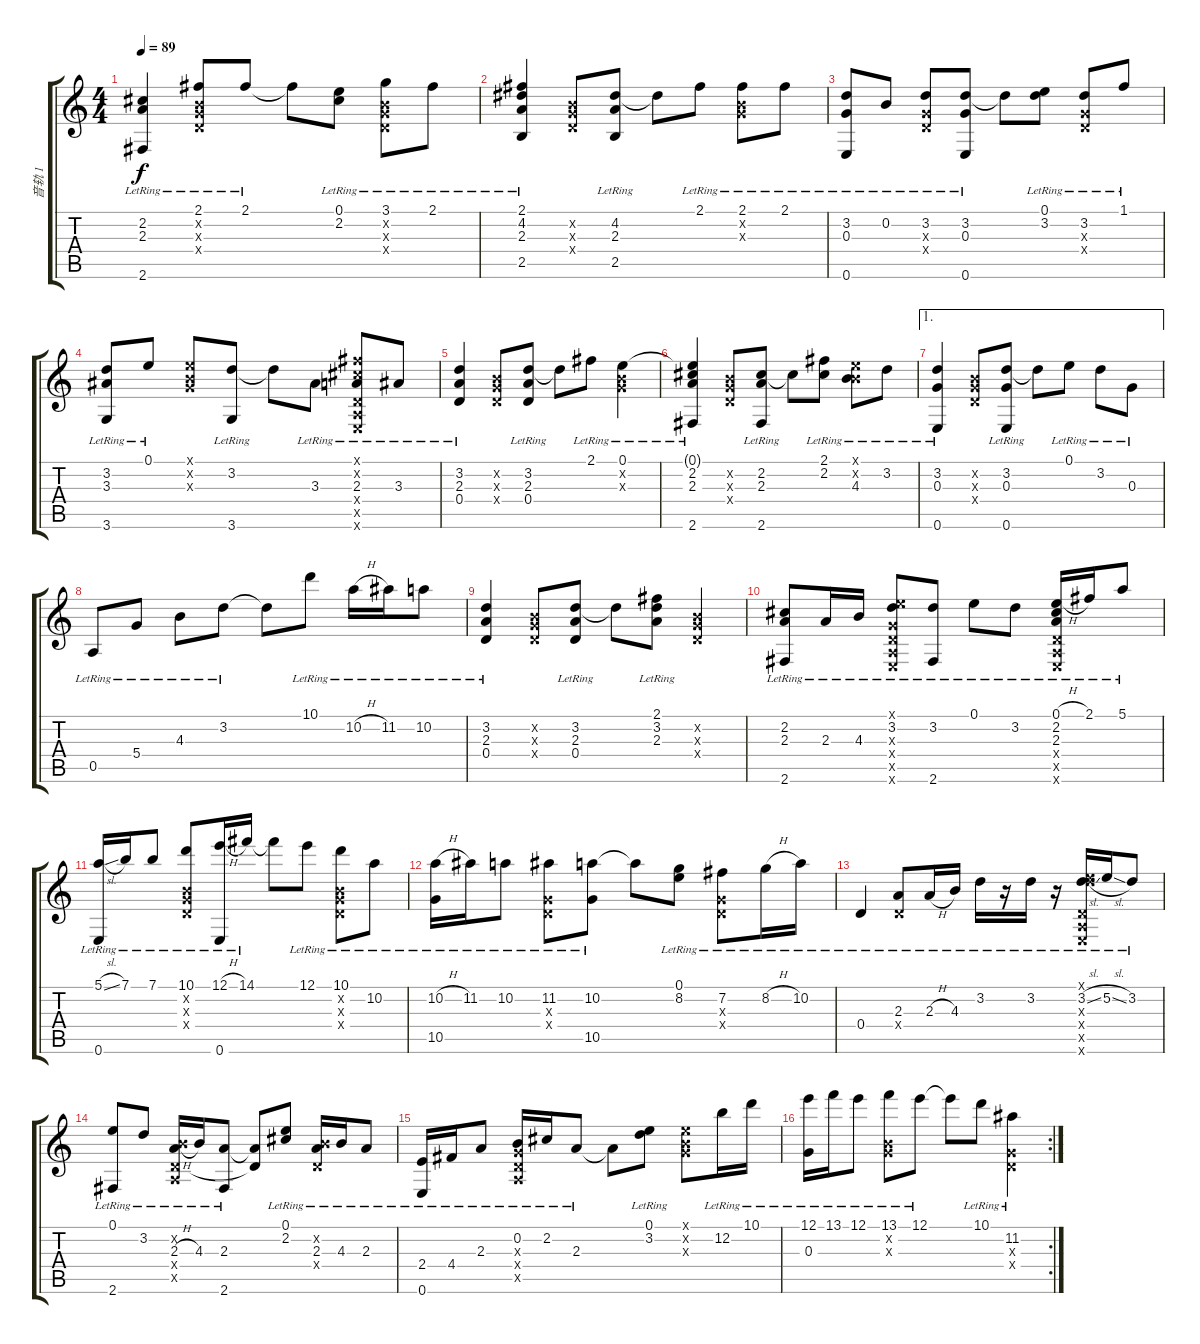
\track ("音轨 1" "音轨 1") {instrument acousticguitarnylon}
\staff {score tabs}
\tuning (E4 B3 G3 D3 A2 E2) {hide}
\ts (4 4)
\tempo 89
\clef g2
\ks c
(2.2{lr} 2.3{lr} 2.6{lr}).4{dy f} (2.1{lr} 0.2{x} 0.3{x} 0.4{x}).8 2.1{lr}.8 2.1{t}.8 (0.1{lr} 2.2{lr}).8 (3.1{lr} 0.2{x} 0.3{x} 0.4{x}).8 2.1{lr}.8 |
(2.1{lr} 4.2{lr} 2.3{lr} 2.5{lr}).4 (0.2{x} 0.3{x} 0.4{x}).8 (4.2{lr} 2.3{lr} 2.5{lr}).8 4.2{t}.8 2.1{lr}.8 (2.1{lr} 0.2{x} 0.3{x}).8 2.1{lr}.8 |
(3.2{lr} 0.3{lr} 0.6{lr}).8 0.2{lr}.8 (3.2{lr} 0.3{x} 0.4{x}).8 (3.2{lr} 0.3{lr} 0.6{lr}).8 3.2{t}.8 (0.1{lr} 3.2{lr}).8 (3.2{lr} 0.3{x} 0.4{x}).8 1.1{lr}.8 |
(3.2{lr} 3.3{lr} 3.6{lr}).8 0.1{lr}.8 (0.1{x} 0.2{x} 0.3{x}).8 (3.2{lr} 3.6{lr}).8 3.2{t}.8 3.3{lr}.8 (2.1{x} 2.2{x} 2.3{lr} 0.4{x} 0.5{x} 0.6{x}).8 3.3{lr}.8 |
(3.2{lr} 2.3{lr} 0.4{lr}).4 (0.2{x} 0.3{x} 0.4{x}).8 (3.2{lr} 2.3{lr} 0.4{lr}).8 3.2{t}.8 2.1{lr}.8 (0.1{lr} 0.2{x} 0.3{x}).4 |
(0.1{t} 2.2{lr} 2.3{lr} 2.6{lr}).4 (0.2{x} 0.3{x} 0.4{x}).8 (2.2{lr} 2.3{lr} 2.6{lr}).8 2.2{t}.8 (2.1{lr} 2.2{lr}).8 (0.1{x} 0.2{x} 4.3{lr}).8 3.2{lr}.8 |
\ae 1
(3.2{lr} 0.3{lr} 0.6{lr}).4 (0.2{x} 0.3{x} 0.4{x}).8 (3.2{lr} 0.3{lr} 0.6{lr}).8 3.2{t}.8 0.1{lr}.8 3.2{lr}.8 0.3{lr}.8 |
0.5{lr}.8 5.4{lr}.8 4.3{lr}.8 3.2{lr}.8 3.2{t}.8 10.1{lr}.8 10.2{h lr}.16 11.2{lr}.16 10.2{lr}.8 |
(3.2{lr} 2.3{lr} 0.4{lr}).4 (0.2{x} 0.3{x} 0.4{x}).8 (3.2{lr} 2.3{lr} 0.4{lr}).8 3.2{t}.8 (2.1{lr} 3.2{lr} 2.3{lr}).8 (0.2{x} 0.3{x} 0.4{x}).4 |
(2.2{lr} 2.3{lr} 2.6{lr}).8 2.3{lr}.16 4.3{lr}.16 (0.1{x} 3.2{lr} 0.3{x} 0.4{x} 0.5{x} 0.6{x}).8 (3.2{lr} 2.6{lr}).8 0.1{lr}.8 3.2{lr}.8 (0.1{h lr} 2.2{lr} 2.3{lr} 0.4{x} 0.5{x} 0.6{x}).16 2.1{lr}.16 5.1{lr}.8 |
(5.1{sl lr} 0.6{lr}).16 7.1{lr}.16 7.1{lr}.8 (10.1{lr} 0.2{x} 0.3{x} 0.4{x}).8 (12.1{h lr} 0.6{lr}).16 14.1{lr}.16 14.1{t}.8 12.1{lr}.8 (10.1{lr} 0.2{x} 0.3{x} 0.4{x}).8 10.2{lr}.8 |
(10.2{h lr} 10.5{lr}).16 11.2{lr}.16 10.2{lr}.8 (11.2{lr} 0.3{x} 0.4{x}).8 (10.2{lr} 10.5{lr}).8 10.2{t}.8 (0.1{lr} 8.2{lr}).8 (7.2{lr} 0.3{x} 0.4{x}).8 8.2{h lr}.16 10.2{lr}.16 |
0.4{lr}.4 (2.3{lr} 0.4{x}).8 2.3{h lr}.16 4.3{lr}.16 3.2{lr}.16 r.16 3.2{lr}.16 r.16 (0.1{x} 3.2{sl lr} 7.3{x} 0.4{x} 0.5{x} 0.6{x}).16 5.2{sl lr}.16 3.2{lr}.8 |
(0.1{lr} 2.6{lr}).8 3.2{lr}.8 (0.2{x} 2.3{h lr} 0.4{x} 0.5{x}).16 4.3{lr}.16 (2.3{lr} 2.6{lr}).8 (2.3{t} 0.4{t}).8 (0.1{lr} 2.2{lr}).8 (0.2{x} 2.3{lr} 0.4{x}).16 4.3{lr}.16 2.3{lr}.8 |
(2.4{lr} 0.6{lr}).16 4.4{lr}.16 2.3{lr}.8 (0.2{lr} 0.3{x} 0.4{x} 0.5{x}).16 2.2{lr}.16 2.3{lr}.8 2.3{t}.8 (0.1{lr} 3.2{lr}).8 (0.1{x} 0.2{x} 0.3{x}).8 12.2{lr}.16 10.1{lr}.16 |
\rc 2
(12.1{lr} 0.3{lr}).16 13.1{lr}.16 12.1{lr}.8 (13.1{lr} 0.2{x} 0.3{x}).8 12.1{lr}.8 12.1{t}.8 10.1{lr}.8 (11.2{lr} 0.3{x} 0.4{x}).4
